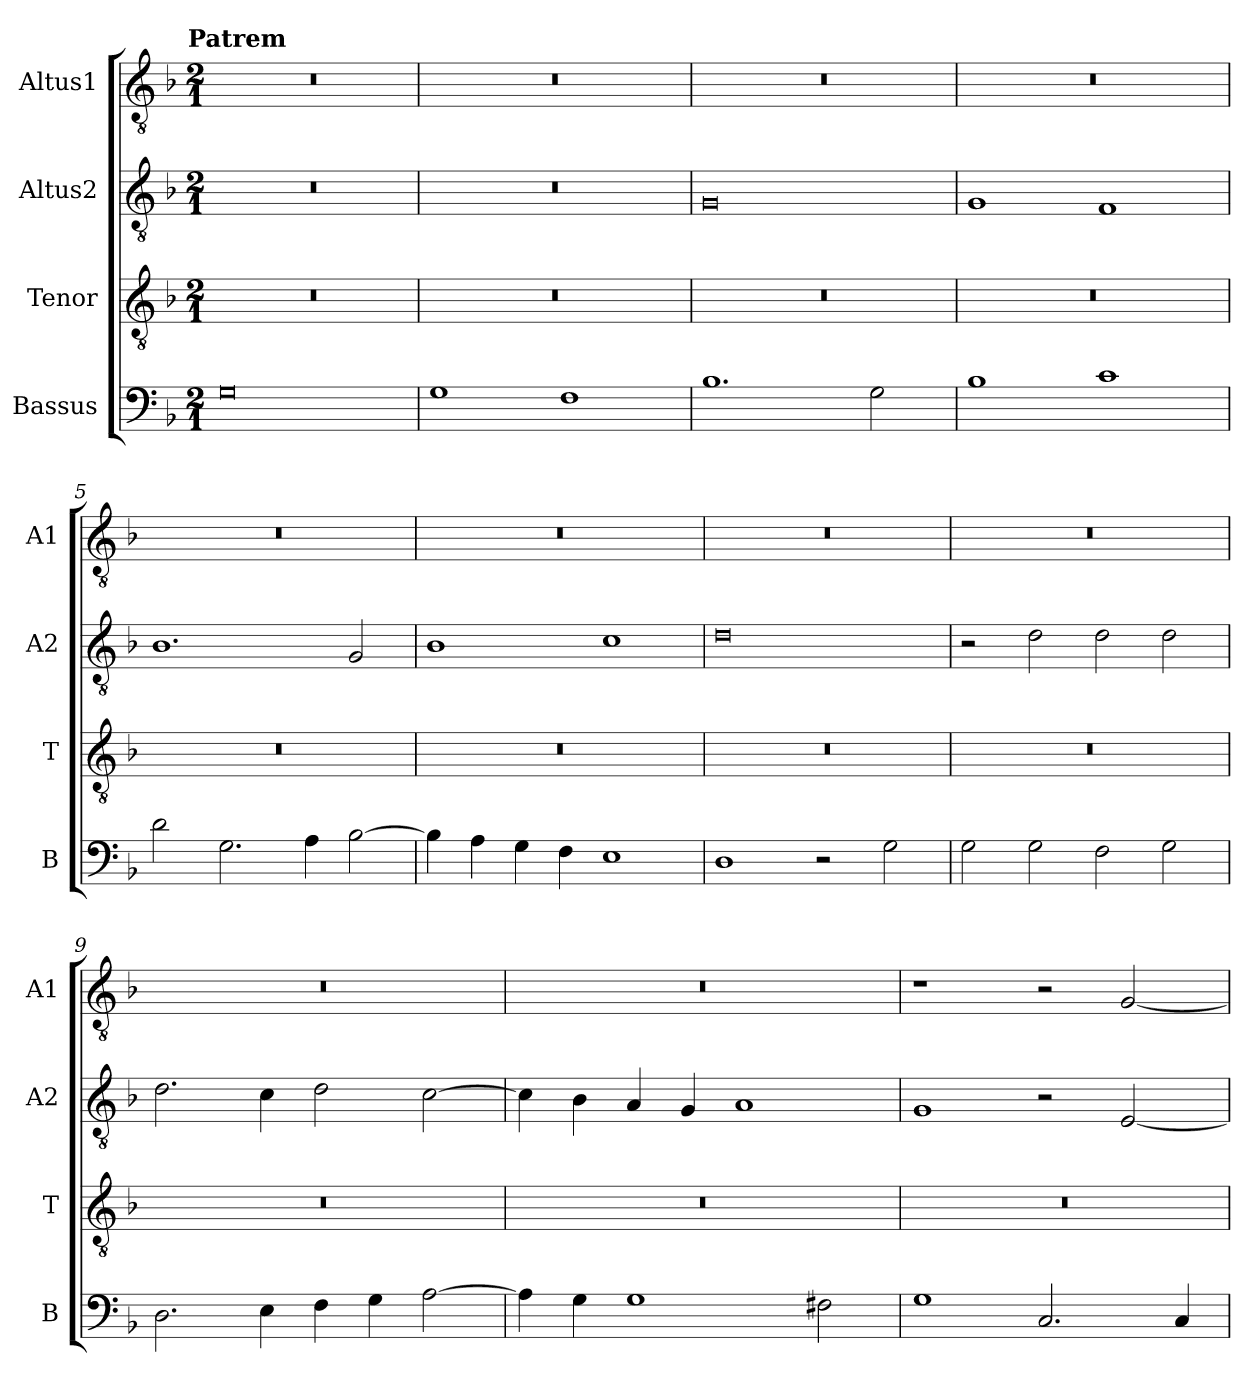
**kern	**kern	**kern	**kern
*part4	*part3	*part2	*part1
*staff4	*staff3	*staff2	*staff1
*I"Bassus	*I"Tenor	*I"Altus2	*I"Altus1
*I'B	*I'T	*I'A2	*I'A1
*clefF4	*clefGv2	*clefGv2	*clefGv2
*k[b-]	*k[b-]	*k[b-]	*k[b-]
!!LO:TX:omd:t=Patrem
*M2/1	*M2/1	*M2/1	*M2/1
=1	=1	=1	=1
0G	0r	0r	0r
=2	=2	=2	=2
1G	0r	0r	0r
1F	.	.	.
=3	=3	=3	=3
1.B-	0r	0G	0r
2G\	.	.	.
=4	=4	=4	=4
1B-	0r	1G	0r
1c	.	1F	.
=5	=5	=5	=5
2d\	0r	1.B-	0r
2.G\	.	.	.
4A\	.	.	.
[2B-\	.	2G/	.
=6	=6	=6	=6
4B-\]	0r	1B-	0r
4A\	.	.	.
4G\	.	.	.
4F\	.	.	.
1E	.	1c	.
=7	=7	=7	=7
1D	0r	0d	0r
2r	.	.	.
2G\	.	.	.
=8	=8	=8	=8
2G\	0r	2r	0r
2G\	.	2d\	.
2F\	.	2d\	.
2G\	.	2d\	.
=9	=9	=9	=9
2.D\	0r	2.d\	0r
4E\	.	4c\	.
4F\	.	2d\	.
4G\	.	.	.
[2A\	.	[2c\	.
=10	=10	=10	=10
4A\]	0r	4c\]	0r
4G\	.	4B-\	.
1G	.	4A/	.
.	.	4G/	.
.	.	1A	.
2F#X\	.	.	.
=11	=11	=11	=11
1G	0r	1G	1r
2.C/	.	2r	2r
.	.	[2E/	[2G/
4C/	.	.	.
=	=	=	=
*-	*-	*-	*-
